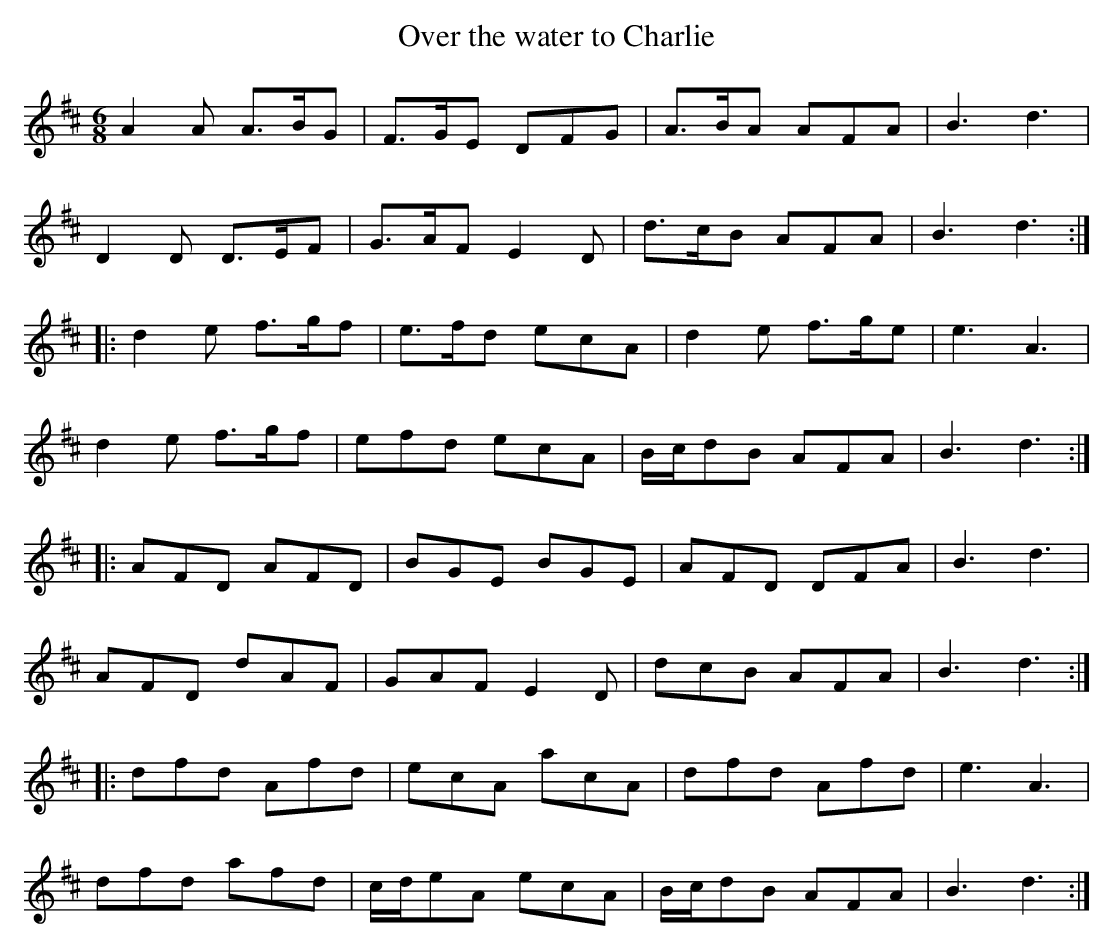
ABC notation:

X:1
T:Over the water to Charlie
M:6/8
L:1/8
K:D
A2A A>BG | F>GE DFG | A>BA AFA | B3 d3 |
D2D D>EF | G>AF E2D | d>cB AFA | B3 d3 :|
|:d2e f>gf | e>fd ecA | d2e f>ge | e3 A3 |
d2e f>gf | efd ecA | B/2c/2dB AFA | B3 d3 :|
|:AFD AFD | BGE BGE | AFD DFA | B3 d3 |
AFD dAF | GAF E2D | dcB AFA | B3 d3 :|
|:dfd Afd | ecA acA | dfd Afd | e3 A3 |
dfd afd | c/2d/2eA ecA | B/2c/2dB AFA | B3 d3:|
